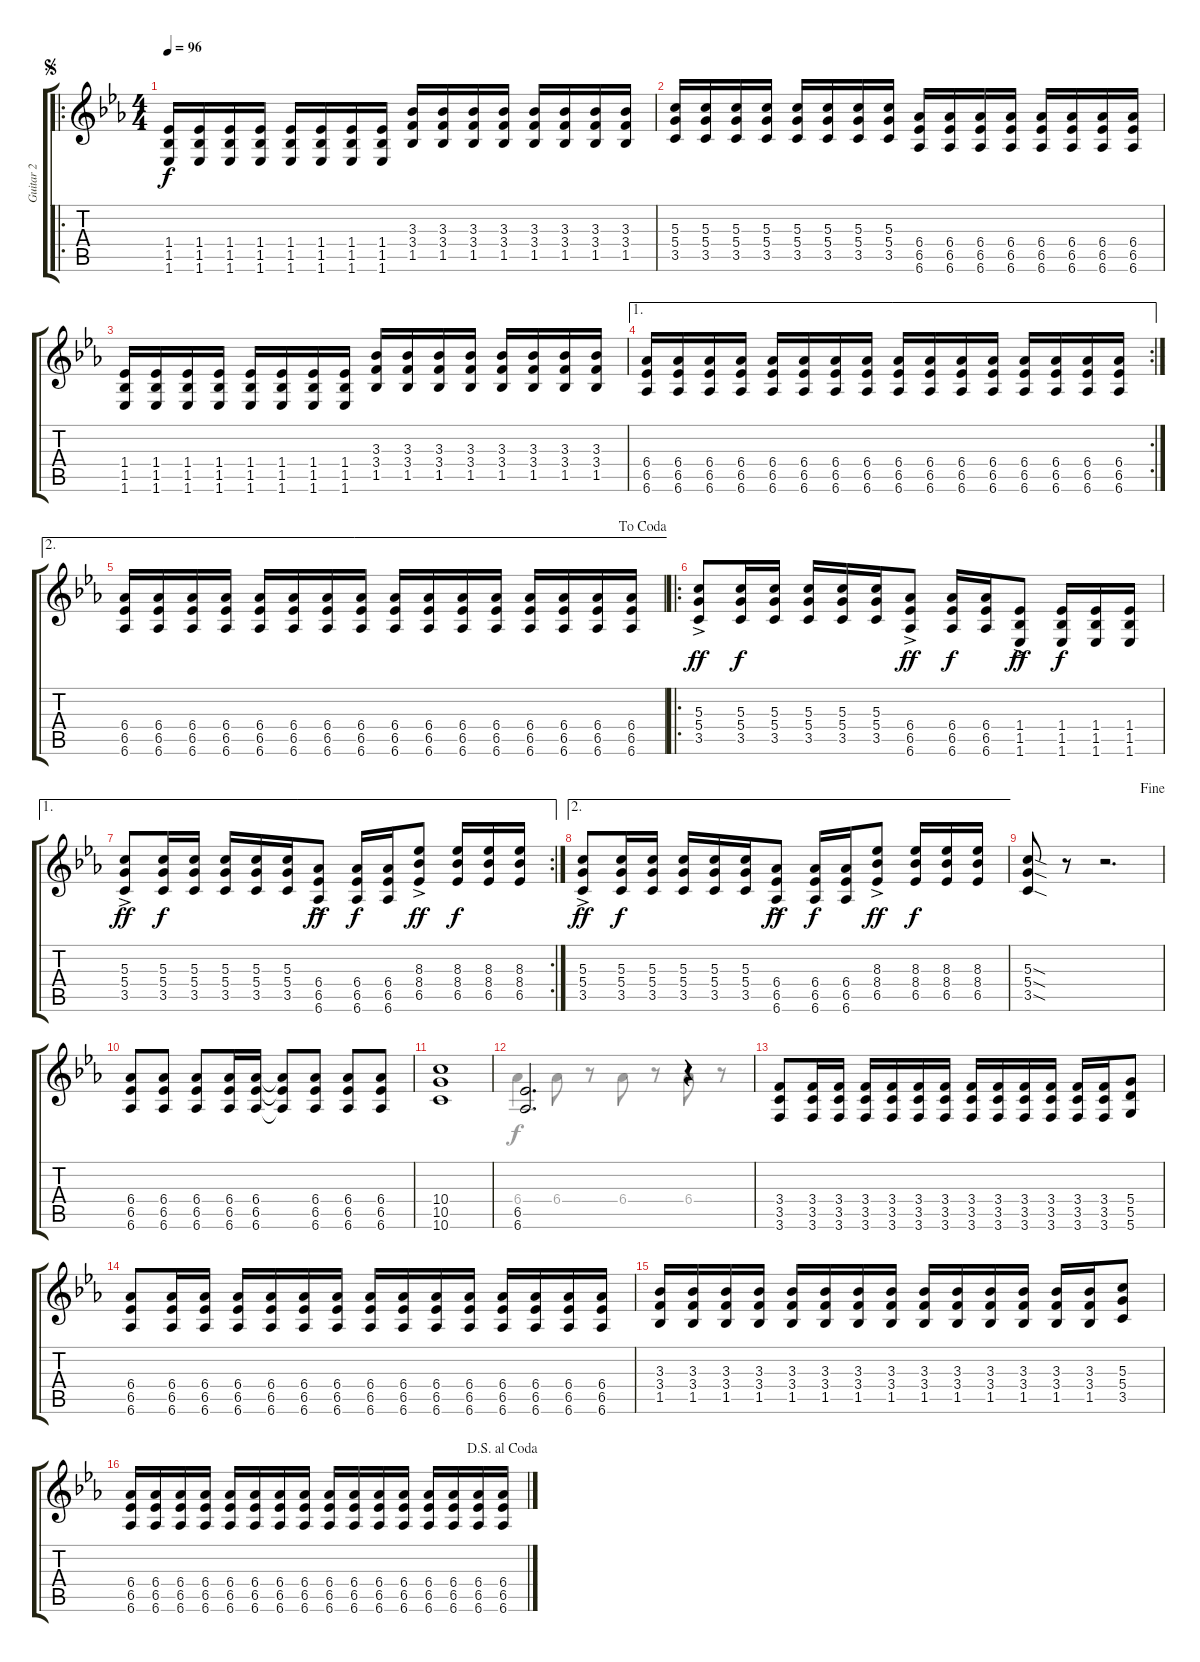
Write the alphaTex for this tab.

\track ("Guitar 2" "Guitar 2") {instrument distortionguitar bank 255}
\staff {score tabs}
\tuning (E4 B3 G3 D3 A2 D2) {hide}
\voice
\ro
\ts (4 4)
\jump segno
\tempo 96
\clef g2
\ks eb
(1.4 1.5 1.6).16{dy f} (1.4 1.5 1.6).16 (1.4 1.5 1.6).16 (1.4 1.5 1.6).16 (1.4 1.5 1.6).16 (1.4 1.5 1.6).16 (1.4 1.5 1.6).16 (1.4 1.5 1.6).16 (3.3 3.4 1.5).16 (3.3 3.4 1.5).16 (3.3 3.4 1.5).16 (3.3 3.4 1.5).16 (3.3 3.4 1.5).16 (3.3 3.4 1.5).16 (3.3 3.4 1.5).16 (3.3 3.4 1.5).16 |
(5.3 5.4 3.5).16 (5.3 5.4 3.5).16 (5.3 5.4 3.5).16 (5.3 5.4 3.5).16 (5.3 5.4 3.5).16 (5.3 5.4 3.5).16 (5.3 5.4 3.5).16 (5.3 5.4 3.5).16 (6.4 6.5 6.6).16 (6.4 6.5 6.6).16 (6.4 6.5 6.6).16 (6.4 6.5 6.6).16 (6.4 6.5 6.6).16 (6.4 6.5 6.6).16 (6.4 6.5 6.6).16 (6.4 6.5 6.6).16 |
(1.4 1.5 1.6).16 (1.4 1.5 1.6).16 (1.4 1.5 1.6).16 (1.4 1.5 1.6).16 (1.4 1.5 1.6).16 (1.4 1.5 1.6).16 (1.4 1.5 1.6).16 (1.4 1.5 1.6).16 (3.3 3.4 1.5).16 (3.3 3.4 1.5).16 (3.3 3.4 1.5).16 (3.3 3.4 1.5).16 (3.3 3.4 1.5).16 (3.3 3.4 1.5).16 (3.3 3.4 1.5).16 (3.3 3.4 1.5).16 |
\ae 1
\rc 2
(6.4 6.5 6.6).16 (6.4 6.5 6.6).16 (6.4 6.5 6.6).16 (6.4 6.5 6.6).16 (6.4 6.5 6.6).16 (6.4 6.5 6.6).16 (6.4 6.5 6.6).16 (6.4 6.5 6.6).16 (6.4 6.5 6.6).16 (6.4 6.5 6.6).16 (6.4 6.5 6.6).16 (6.4 6.5 6.6).16 (6.4 6.5 6.6).16 (6.4 6.5 6.6).16 (6.4 6.5 6.6).16 (6.4 6.5 6.6).16 |
\ae 2
\jump dacoda
(6.4 6.5 6.6).16 (6.4 6.5 6.6).16 (6.4 6.5 6.6).16 (6.4 6.5 6.6).16 (6.4 6.5 6.6).16 (6.4 6.5 6.6).16 (6.4 6.5 6.6).16 (6.4 6.5 6.6).16 (6.4 6.5 6.6).16 (6.4 6.5 6.6).16 (6.4 6.5 6.6).16 (6.4 6.5 6.6).16 (6.4 6.5 6.6).16 (6.4 6.5 6.6).16 (6.4 6.5 6.6).16 (6.4 6.5 6.6).16 |
\ro
(5.3{ac} 5.4{ac} 3.5{ac}).8{dy ff} (5.3 5.4 3.5).16{dy f} (5.3 5.4 3.5).16 (5.3 5.4 3.5).16 (5.3 5.4 3.5).16 (5.3 5.4 3.5).16 (6.4{ac} 6.5{ac} 6.6{ac}).8{dy ff} (6.4 6.5 6.6).16{dy f} (6.4 6.5 6.6).16 (1.4{ac} 1.5{ac} 1.6{ac}).8{dy ff} (1.4 1.5 1.6).16{dy f} (1.4 1.5 1.6).16 (1.4 1.5 1.6).16 |
\ae 1
\rc 2
(5.3{ac} 5.4{ac} 3.5{ac}).8{dy ff} (5.3 5.4 3.5).16{dy f} (5.3 5.4 3.5).16 (5.3 5.4 3.5).16 (5.3 5.4 3.5).16 (5.3 5.4 3.5).16 (6.4{ac} 6.5{ac} 6.6{ac}).8{dy ff} (6.4 6.5 6.6).16{dy f} (6.4 6.5 6.6).16 (8.3{ac} 8.4{ac} 6.5{ac}).8{dy ff} (8.3 8.4 6.5).16{dy f} (8.3 8.4 6.5).16 (8.3 8.4 6.5).16 |
\ae 2
(5.3{ac} 5.4{ac} 3.5{ac}).8{dy ff} (5.3 5.4 3.5).16{dy f} (5.3 5.4 3.5).16 (5.3 5.4 3.5).16 (5.3 5.4 3.5).16 (5.3 5.4 3.5).16 (6.4{ac} 6.5{ac} 6.6{ac}).8{dy ff} (6.4 6.5 6.6).16{dy f} (6.4 6.5 6.6).16 (8.3{ac} 8.4{ac} 6.5{ac}).8{dy ff} (8.3 8.4 6.5).16{dy f} (8.3 8.4 6.5).16 (8.3 8.4 6.5).16 |
\jump fine
(5.3{sod} 5.4{sod} 3.5{sod}).8 r.8 r.2{d} |
(6.4 6.5 6.6).8 (6.4 6.5 6.6).8 (6.4 6.5 6.6).8 (6.4 6.5 6.6).16 (6.4 6.5 6.6).16 (6.4{t} 6.5{t} 6.6{t}).8 (6.4 6.5 6.6).8 (6.4 6.5 6.6).8 (6.4 6.5 6.6).8 |
(10.4 10.5 10.6).1 |
(6.5 6.6).2{d} r.4 |
(3.4 3.5 3.6).8 (3.4 3.5 3.6).16 (3.4 3.5 3.6).16 (3.4 3.5 3.6).16 (3.4 3.5 3.6).16 (3.4 3.5 3.6).16 (3.4 3.5 3.6).16 (3.4 3.5 3.6).16 (3.4 3.5 3.6).16 (3.4 3.5 3.6).16 (3.4 3.5 3.6).16 (3.4 3.5 3.6).16 (3.4 3.5 3.6).16 (5.4 5.5 5.6).8 |
(6.4 6.5 6.6).8 (6.4 6.5 6.6).16 (6.4 6.5 6.6).16 (6.4 6.5 6.6).16 (6.4 6.5 6.6).16 (6.4 6.5 6.6).16 (6.4 6.5 6.6).16 (6.4 6.5 6.6).16 (6.4 6.5 6.6).16 (6.4 6.5 6.6).16 (6.4 6.5 6.6).16 (6.4 6.5 6.6).16 (6.4 6.5 6.6).16 (6.4 6.5 6.6).16 (6.4 6.5 6.6).16 |
(3.3 3.4 1.5).16 (3.3 3.4 1.5).16 (3.3 3.4 1.5).16 (3.3 3.4 1.5).16 (3.3 3.4 1.5).16 (3.3 3.4 1.5).16 (3.3 3.4 1.5).16 (3.3 3.4 1.5).16 (3.3 3.4 1.5).16 (3.3 3.4 1.5).16 (3.3 3.4 1.5).16 (3.3 3.4 1.5).16 (3.3 3.4 1.5).16 (3.3 3.4 1.5).16 (5.3 5.4 3.5).8 |
\jump dalsegnoalcoda
(6.4 6.5 6.6).16 (6.4 6.5 6.6).16 (6.4 6.5 6.6).16 (6.4 6.5 6.6).16 (6.4 6.5 6.6).16 (6.4 6.5 6.6).16 (6.4 6.5 6.6).16 (6.4 6.5 6.6).16 (6.4 6.5 6.6).16 (6.4 6.5 6.6).16 (6.4 6.5 6.6).16 (6.4 6.5 6.6).16 (6.4 6.5 6.6).16 (6.4 6.5 6.6).16 (6.4 6.5 6.6).16 (6.4 6.5 6.6).16
\voice
\clef g2
\ottava regular
\simile none
\ks eb
|
|
|
|
|
|
|
|
|
|
|
6.4.4 6.4.8 r.8 6.4.8 r.8 6.4.8 r.8 |
|
|
|
